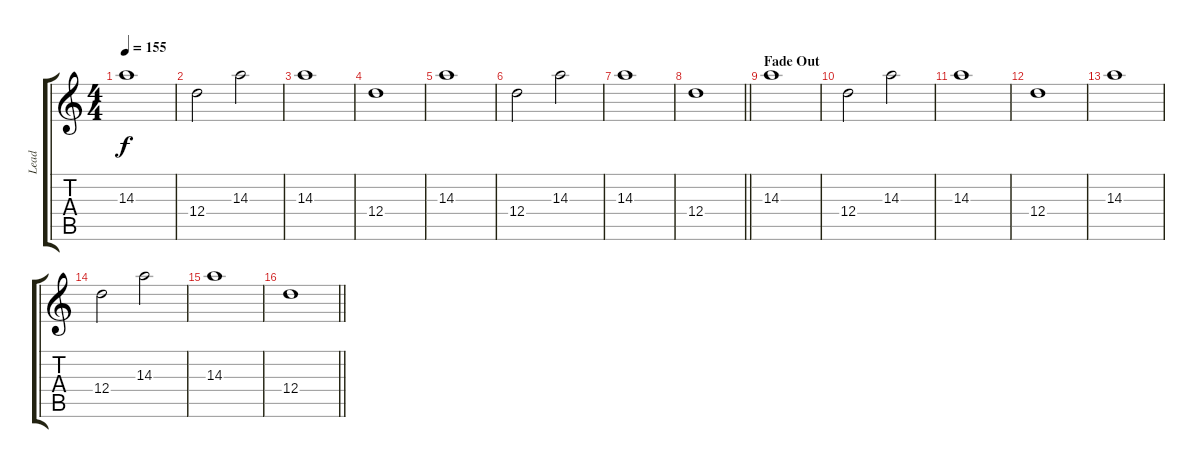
\track ("Lead" "Lead") {instrument distortionguitar}
\staff {score tabs}
\tuning (E4 B3 G3 D3 A2 E2) {hide}
\ts (4 4)
\tempo 155
\clef g2
\ks c
14.3.1{dy f} |
12.4.2 14.3.2 |
14.3.1 |
12.4.1 |
14.3.1 |
12.4.2 14.3.2 |
14.3.1 |
\barLineRight lightlight
12.4.1 |
\section ("" "Fade Out")
14.3.1 |
12.4.2 14.3.2 |
14.3.1 |
12.4.1 |
14.3.1 |
12.4.2 14.3.2 |
14.3.1 |
\barLineRight lightlight
12.4.1
